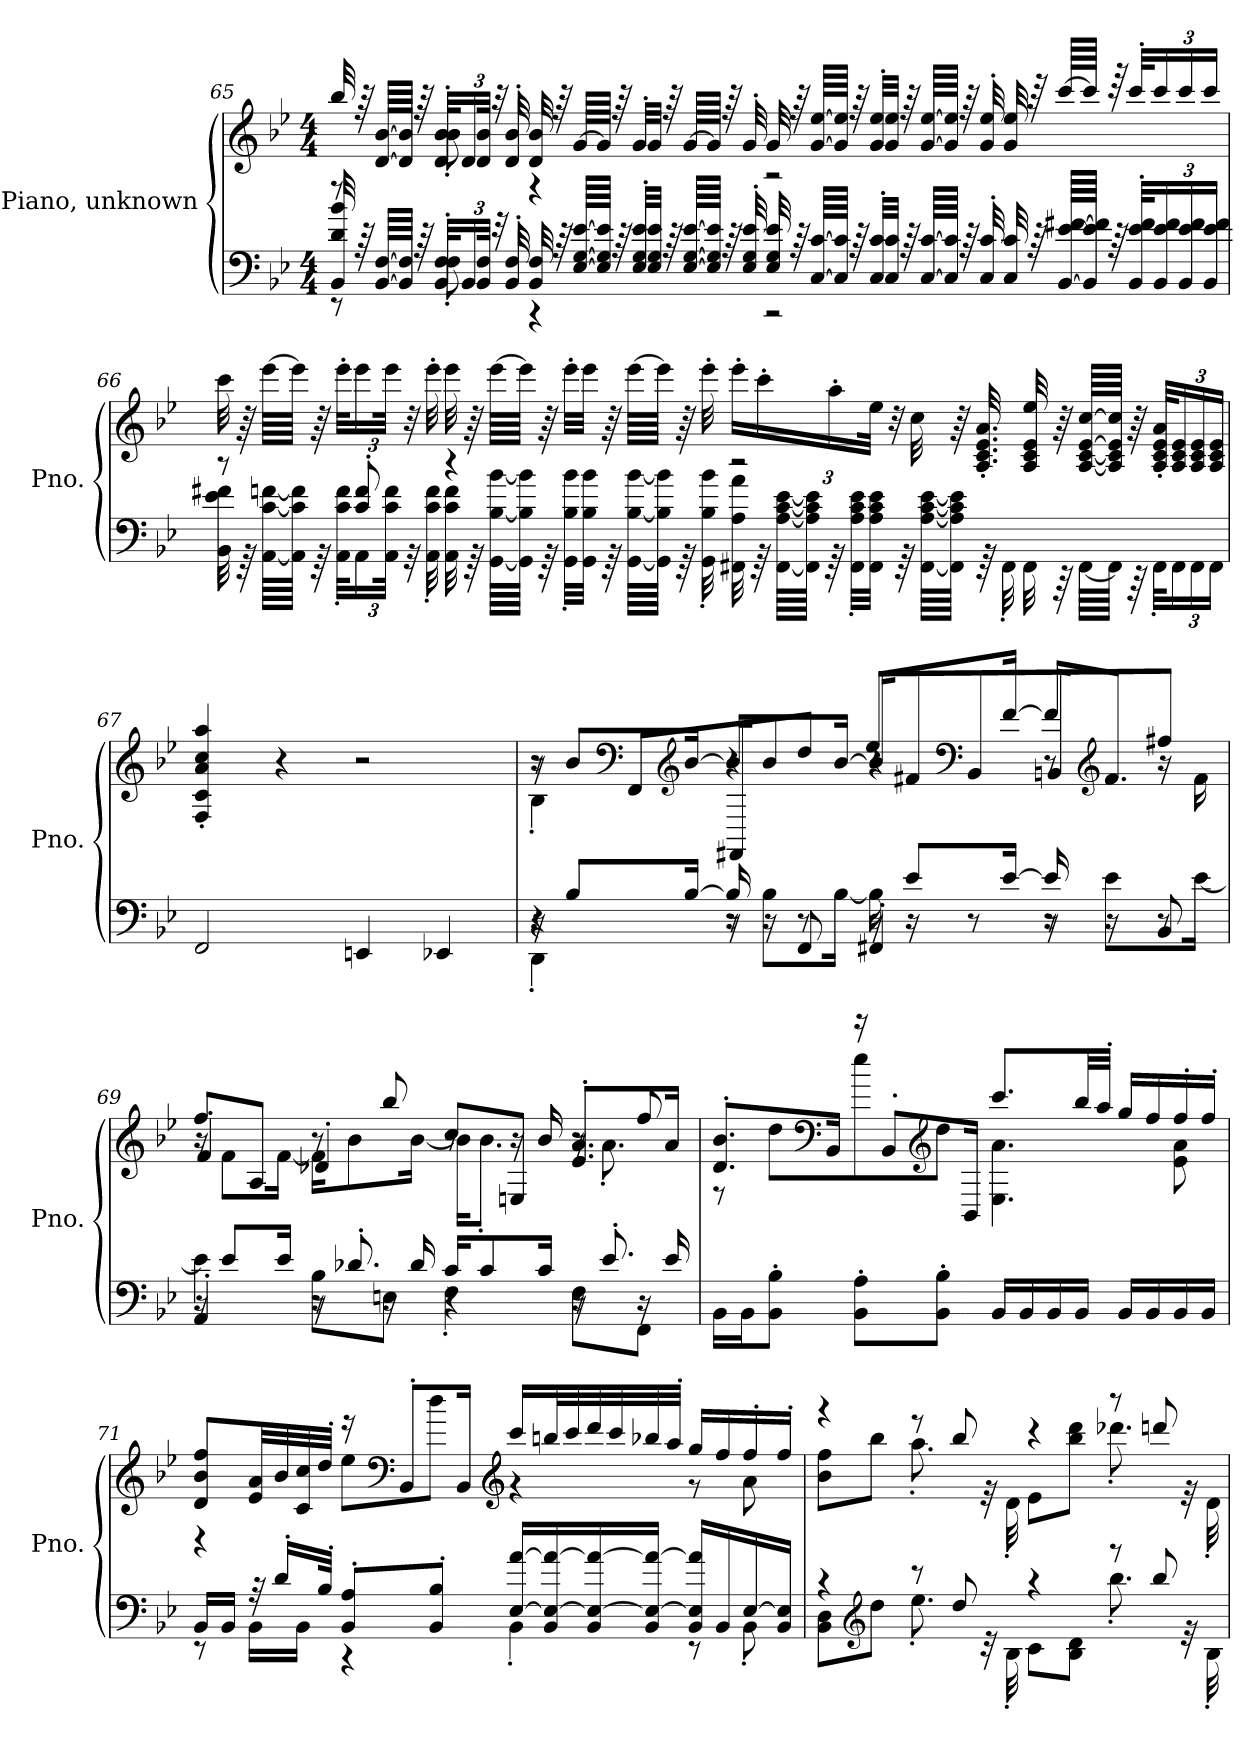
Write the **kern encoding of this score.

**kern	**kern
*part1	*part1
*staff2	*staff1
*I"Piano, unknown	*
*I'Pno.	*
!!LO:LB:g=z
*clefF4	*clefG2
*k[b-e-]	*k[b-e-]
*M4/4	*M4/4
=65	=65
*^	*^
32BB-/ 32d/ 32b-/	8r	32bb-/	8r
64r	.	64r	.
[64BB-/ [64F/LLLL	.	[64d/ [64b-/LLLL	.
64BB-/] 64F/]JJJJ	.	64d/] 64b-/]JJJJ	.
64r	.	64r	.
32BB-/' 32F/'KLL	.	32d/' 32b-/'KLL	.
*Xbrackettup	*	*Xbrackettup	*
24BB-/	8F'\	24d/	8b-'\
48BB-/ 48F/JJk	.	48d/ 48b-/JJk	.
32r	.	32r	.
32BB-/' 32F/'	.	32d/' 32b-/'	.
32BB-/ 32F/	4r	32d/ 32b-/	4r
64r	.	64r	.
[64E-/ [64G/ [64e-/LLLL	.	[64g/LLLL	.
64E-/] 64G/] 64e-/]JJJJ	.	64g/JJJJ]	.
64r	.	64r	.
32E-/' 32G/' 32e-/'LLL	.	32g'/LLL	.
32E-/ 32G/ 32e-/JJJ	.	32g/JJJ	.
64r	.	64r	.
[64E-/ [64G/ [64e-/LLLL	.	[64g/LLLL	.
64E-/] 64G/] 64e-/]JJJJ	.	64g/JJJJ]	.
64r	.	64r	.
32E-/' 32G/' 32e-/'	.	32g'/	.
32E-/ 32G/ 32e-/	2r	32g/	2r
64r	.	64r	.
[64C/ [64c/LLLL	.	[64g/ [64ee-/LLLL	.
64C/] 64c/]JJJJ	.	64g/] 64ee-/]JJJJ	.
64r	.	64r	.
32C/' 32c/'LLL	.	32g/' 32ee-/'LLL	.
32C/ 32c/JJJ	.	32g/ 32ee-/JJJ	.
64r	.	64r	.
[64C/ [64c/LLLL	.	[64g/ [64ee-/LLLL	.
64C/] 64c/]JJJJ	.	64g/] 64ee-/]JJJJ	.
64r	.	64r	.
32C/' 32c/'	.	32g/' 32ee-/'	.
32C/ 32c/	.	32g/ 32ee-/	.
64r	.	64r	.
[64BB-/ [64e-/ [64f#X/LLLL	.	[64ccc/LLLL	.
64BB-/] 64e-/] 64f#/]JJJJ	.	64ccc/JJJJ]	.
64r	.	64r	.
32BB-/' 32e-/' 32f#/'KLL	.	32ccc'/KLL	.
24BB-/ 24e-/ 24f#/	.	24ccc/	.
24BB-/ 24e-/ 24f#/	.	24ccc/	.
24BB-/ 24e-/ 24f#/JJ	.	24ccc/JJ	.
*	*	*v	*v
!!LO:LB:g=z
=66	=66	=66
8r	32BB-\ 32e-\ 32f#X\	32ccc\
.	64r	64r
.	[64AA\ [64c\ [64fn\LLLL	[64eee-\LLLL
.	64AA\] 64c\] 64f\]JJJJ	64eee-\JJJJ]
.	64r	64r
.	32AA\' 32c\' 32f\'KLL	32eee-'\KLL
8c/' 8f/'	24AA\	24eee-\
.	48AA\ 48c\ 48f\JJk	48eee-\JJk
.	32r	32r
.	32AA\' 32c\' 32f\'	32eee-'\
4r	32AA\ 32c\ 32f\	32eee-\
.	64r	64r
.	[64GG\ [64B-\ [64b-\LLLL	[64eee-\LLLL
.	64GG\] 64B-\] 64b-\]JJJJ	64eee-\JJJJ]
.	64r	64r
.	32GG\' 32B-\' 32b-\'LLL	32eee-'\LLL
.	32GG\ 32B-\ 32b-\JJJ	32eee-\JJJ
.	64r	64r
.	[64GG\ [64B-\ [64b-\LLLL	[64eee-\LLLL
.	64GG\] 64B-\] 64b-\]JJJJ	64eee-\JJJJ]
.	64r	64r
.	32GG\' 32B-\' 32b-\'	32eee-'\
2r	32FF#X\ 32A\ 32a\	24eee-'\LL
.	64r	.
.	.	24ccc'\
.	[64FF#\ [64A\ [64c\ [64e-\LLLL	.
.	64FF#\] 64A\] 64c\] 64e-\]JJJJ	.
.	64r	.
.	.	24aa'\
.	32FF#\' 32A\' 32c\' 32e-\'LLL	.
*	*	*brackettup
.	32FF#\ 32A\ 32c\ 32e-\JJJ	48ee-\JJk
.	.	48r
.	64r	.
.	.	48cc\
.	[64FF#\ [64A\ [64c\ [64e-\LLLL	.
.	64FF#\] 64A\] 64c\] 64e-\]JJJJ	64r
.	64r	32.A/' 32.c/' 32.e-/' 32.a/'
.	32FF#'\	.
.	32FF#\	32A/ 32c/ 32e-/ 32ee-/
.	64r	64r
.	[64FF#\LLLL	[64A/ [64c/ [64e-/ [64cc/LLLL
.	64FF#\JJJJ]	64A/] 64c/] 64e-/] 64cc/]JJJJ
.	64r	64r
.	32FF#'\KLL	32A/' 32c/' 32e-/' 32a/'KLL
*	*	*Xbrackettup
.	24FF#\	24A/ 24c/ 24e-/
.	24FF#\	24A/ 24c/ 24e-/
.	24FF#\JJ	24A/ 24c/ 24e-/JJ
*v	*v	*
!!LO:LB:g=z
=67	=67
2FF/	4F/' 4c/' 4a/' 4cc/' 4aa/'
.	4r
4EEn/	2r
4EE-X/	.
=68	=68
*^	*^
*	*^	*	*^
16r	4DD'\	4r	16r	4B-'\	8r
8B-/L	.	.	8b-/L	.	.
*	*	*	*clefF4	*	*
.	.	.	.	.	8FF/L
*	*	*	*clefG2	*	*
[16B-/Jk	.	.	[16b-/Jk	.	.
16B-/]	16r	8r	16b-/KL]	4r	8FF#X/
16r	8B-\L	.	8b-/	.	.
8r	.	8FF/	.	.	8dd/J
.	[16B-\Jk	.	[16b-/Jk	.	.
16r	16B-\]	4FF#X'/	16b-/KL]	4r	8ee-/L
8e-/L	16r	.	8f#X/	.	.
*	*	*	*clefF4	*	*
.	8r	.	.	.	8BB-/
[16e-/Jk	.	.	[16f#/Jk	.	.
16e-/]	16r	8r	16f#/KL]	8r	8BBn/
*	*	*	*clefG2	*	*
16r	8e-\L	.	8.f#'/J	.	.
8r	.	8BB-/	.	16r	8ff#X/J
.	[16e-\Jk	.	.	16f#\	.
!!LO:PB:g=z	!!	!!
=69	=69	=69	=69	=69	=69
16r	4e-\]	4AA'/	8ff/L	16r	4f'/
8e-/L	.	.	.	8f\L	.
.	.	.	8A/J	.	.
16e-/Jk	.	.	.	[16f\Jk	.
8r	8B-\L	16r	8r	16f\KL]	4d-X'/
.	.	8.d-X'/	.	8b-\	.
16r	8En\J	.	8bb-/	.	.
16d-/	.	.	.	[16b-\Jk	.
16c/KL	4F'\	4r	8cc/L	16b-\KL]	8r
8c/	.	.	.	8.b-'\J	.
.	.	.	8En/J	.	16r
16c/Jk	.	.	.	.	16b-/
8r	8F\L	16r	8r	16r	8.e-/' 8.a/'L
.	.	8.e-'/	.	8.a'\	.
16r	8FF\J	.	8ff/	.	.
16e-/	.	.	.	.	16a/Jk
*v	*v	*v	*	*	*
*	*	*v	*v
!!LO:LB:g=z
=70	=70	=70
16BB-\LL	8.d/' 8.b-/'L	8r
16BB-\J	.	.
8BB-\' 8B-\'J	.	8dd\L
*	*clefF4	*
.	16BB-/Jk	.
8BB-\' 8A\'L	16r	8ee-\
.	8BB-'/L	.
*	*clefG2	*
8BB-\' 8B-\'J	.	8dd\J
.	16BB-/Jk	.
16BB-/LL	8.ccc/L	4.E-\ 4.a\
16BB-/	.	.
16BB-/	.	.
16BB-/JJ	32bb-/LL	.
.	32aa'/JJJ	.
16BB-/LL	16gg/LL	.
16BB-/	16ff/	.
16BB-/	16ff'/	8e-\ 8a\
16BB-/JJ	16ff'/JJ	.
!!LO:LB:g=z	!!
=71	=71	=71
*^	*	*
16BB-/LL	8r	8d/ 8b-/ 8ff/L	4r
16BB-/JJ	.	.	.
32r	16BB-\LL	32e-/ 32a/LL	.
16d'/LL	.	32b-/	.
.	16BB-\JJ	32c/ 32cc/	.
32B-'/JJk	.	32dd'/JJJ	.
8BB-/' 8A/'L	4r	16r	8ee-\L
*	*	*clefF4	*
.	.	8BB-'/L	.
8BB-/' 8B-/'J	.	.	8dd\J
.	.	16BB-/Jk	.
*	*	*clefG2	*
[16E-/ [16a/LL	4BB-'\	16ccc/LL	4r
16BB-/ 16E-/_ 16a/_	.	32bbn/L	.
.	.	32ccc/	.
16BB-/ 16E-/_ 16a/_	.	32ddd/	.
.	.	32ccc/	.
16BB-/ 16E-/_ 16a/_JJ	.	32bb-X/	.
.	.	32aa'/JJJ	.
16BB-/ 16E-/] 16a/]LL	8r	16gg/LL	8r
16BB-/	.	16ff/	.
[16E-/	8BB-'\	16ff'/	8a\
16BB-/ 16E-/]JJ	.	16ff'/JJ	.
!!LO:LB:g=z	!!
=72	=72	=72	=72
4r	8BB-\ 8D\L	4r	8b-\ 8ff\L
*clefG2	*	*	*
.	8dd\J	.	8bb-\J
8r	8.ee-'\	8r	8.aa'\
8dd/	.	8bb-/	.
.	32r	.	32r
.	32B-'\	.	32d'\
4r	8c\L	4r	8e-\L
.	8B-\ 8d\J	.	8bb-\ 8ddd\J
8r	8.bb-'\	8r	8.ddd-X'\
8bb-/	.	8dddn/	.
.	32r	.	32r
.	32B-'\	.	32d'\
*v	*v	*	*
*	*v	*v
=	=
*-	*-
